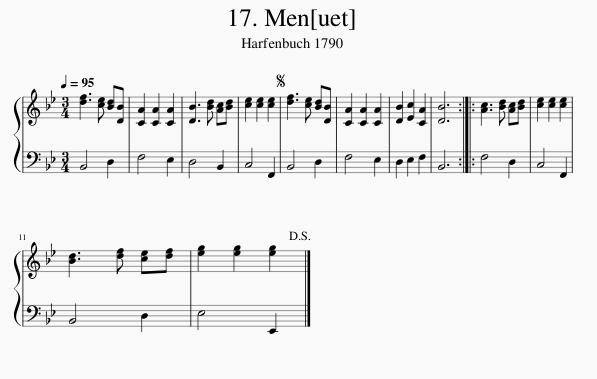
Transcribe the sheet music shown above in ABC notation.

X:1
%%score { 1 | 2 }
L:1/8
Q:1/4=95
M:3/4
I:linebreak $
K:Bb
V:1 treble
V:2 bass
V:1
 [df]3 [ce] [Bd][DB] | [CA]2 [CA]2 [CA]2 | [DB]3 [Bd] [Ac][Bd] | [ce]2 [ce]2 [ce]2 |S [df]3 [ce] [Bd][DB] | %5
 [CA]2 [CA]2 [CA]2 | [DB]2 [Ec]2 [CA]2 | [DB]6 :: [Ac]3 [Bd] [Ac][Bd] | [ce]2 [ce]2 [ce]2 |$ %10
 [Bd]3 [df] [ce][df] | [eg]2 [eg]2 [eg]2!D.S.! |] %12
V:2
 B,,4 D,2 | F,4 E,2 | D,4 B,,2 | C,4 F,,2 | B,,4 D,2 | %5
 F,4 E,2 | D,2 E,2 F,2 | B,,6 :: F,4 D,2 | C,4 F,,2 |$ %10
 B,,4 D,2 | E,4 E,,2 |] %12
